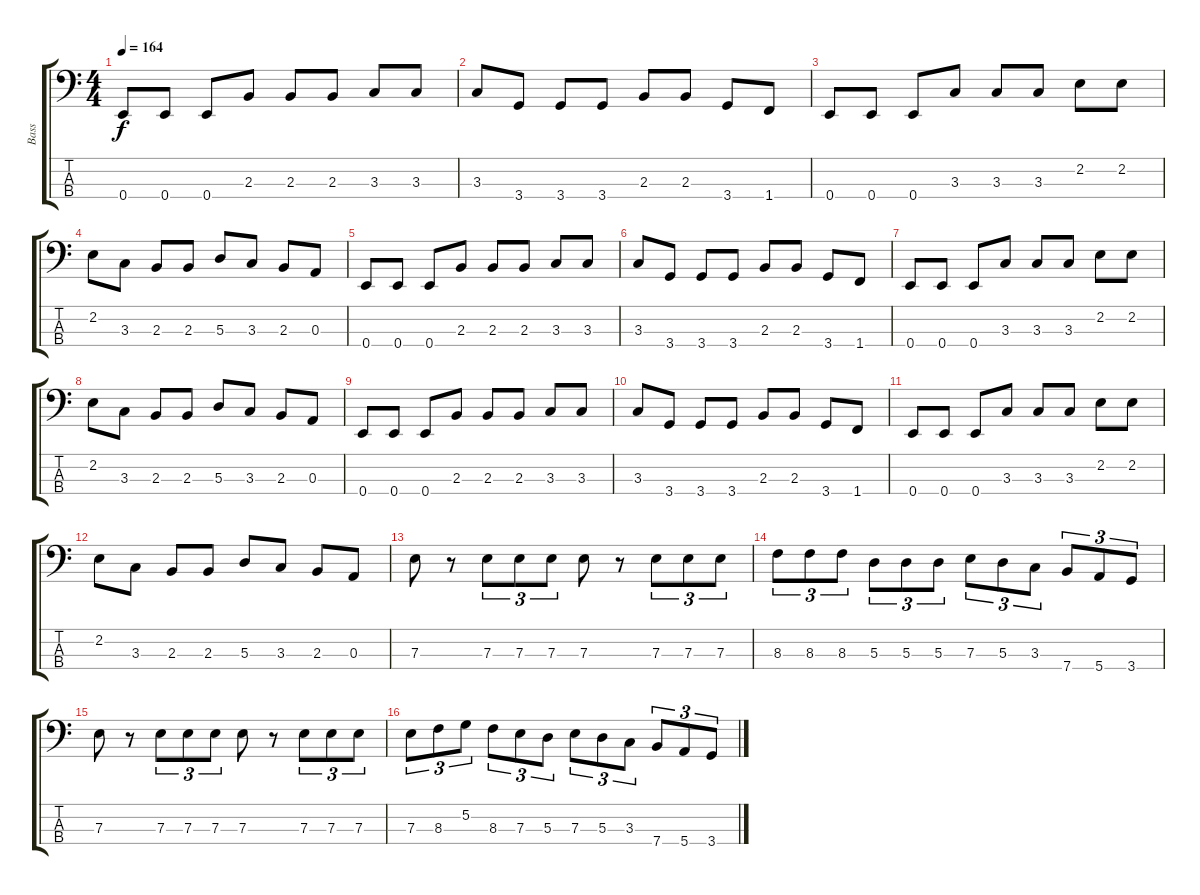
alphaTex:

\track ("Bass" "Bass") {instrument electricbassfinger}
\staff {score tabs}
\tuning (G2 D2 A1 E1) {hide}
\ts (4 4)
\tempo 164
\clef f4
\ks c
0.4.8{dy f} 0.4.8 0.4.8 2.3.8 2.3.8 2.3.8 3.3.8 3.3.8 |
3.3.8 3.4.8 3.4.8 3.4.8 2.3.8 2.3.8 3.4.8 1.4.8 |
0.4.8 0.4.8 0.4.8 3.3.8 3.3.8 3.3.8 2.2.8 2.2.8 |
2.2.8 3.3.8 2.3.8 2.3.8 5.3.8 3.3.8 2.3.8 0.3.8 |
0.4.8 0.4.8 0.4.8 2.3.8 2.3.8 2.3.8 3.3.8 3.3.8 |
3.3.8 3.4.8 3.4.8 3.4.8 2.3.8 2.3.8 3.4.8 1.4.8 |
0.4.8 0.4.8 0.4.8 3.3.8 3.3.8 3.3.8 2.2.8 2.2.8 |
2.2.8 3.3.8 2.3.8 2.3.8 5.3.8 3.3.8 2.3.8 0.3.8 |
0.4.8 0.4.8 0.4.8 2.3.8 2.3.8 2.3.8 3.3.8 3.3.8 |
3.3.8 3.4.8 3.4.8 3.4.8 2.3.8 2.3.8 3.4.8 1.4.8 |
0.4.8 0.4.8 0.4.8 3.3.8 3.3.8 3.3.8 2.2.8 2.2.8 |
2.2.8 3.3.8 2.3.8 2.3.8 5.3.8 3.3.8 2.3.8 0.3.8 |
7.3.8 r.8 7.3.8{tu (3 2)} 7.3.8{tu (3 2)} 7.3.8{tu (3 2)} 7.3.8 r.8 7.3.8{tu (3 2)} 7.3.8{tu (3 2)} 7.3.8{tu (3 2)} |
8.3.8{tu (3 2)} 8.3.8{tu (3 2)} 8.3.8{tu (3 2)} 5.3.8{tu (3 2)} 5.3.8{tu (3 2)} 5.3.8{tu (3 2)} 7.3.8{tu (3 2)} 5.3.8{tu (3 2)} 3.3.8{tu (3 2)} 7.4.8{tu (3 2)} 5.4.8{tu (3 2)} 3.4.8{tu (3 2)} |
7.3.8 r.8 7.3.8{tu (3 2)} 7.3.8{tu (3 2)} 7.3.8{tu (3 2)} 7.3.8 r.8 7.3.8{tu (3 2)} 7.3.8{tu (3 2)} 7.3.8{tu (3 2)} |
7.3.8{tu (3 2)} 8.3.8{tu (3 2)} 5.2.8{tu (3 2)} 8.3.8{tu (3 2)} 7.3.8{tu (3 2)} 5.3.8{tu (3 2)} 7.3.8{tu (3 2)} 5.3.8{tu (3 2)} 3.3.8{tu (3 2)} 7.4.8{tu (3 2)} 5.4.8{tu (3 2)} 3.4.8{tu (3 2)}
